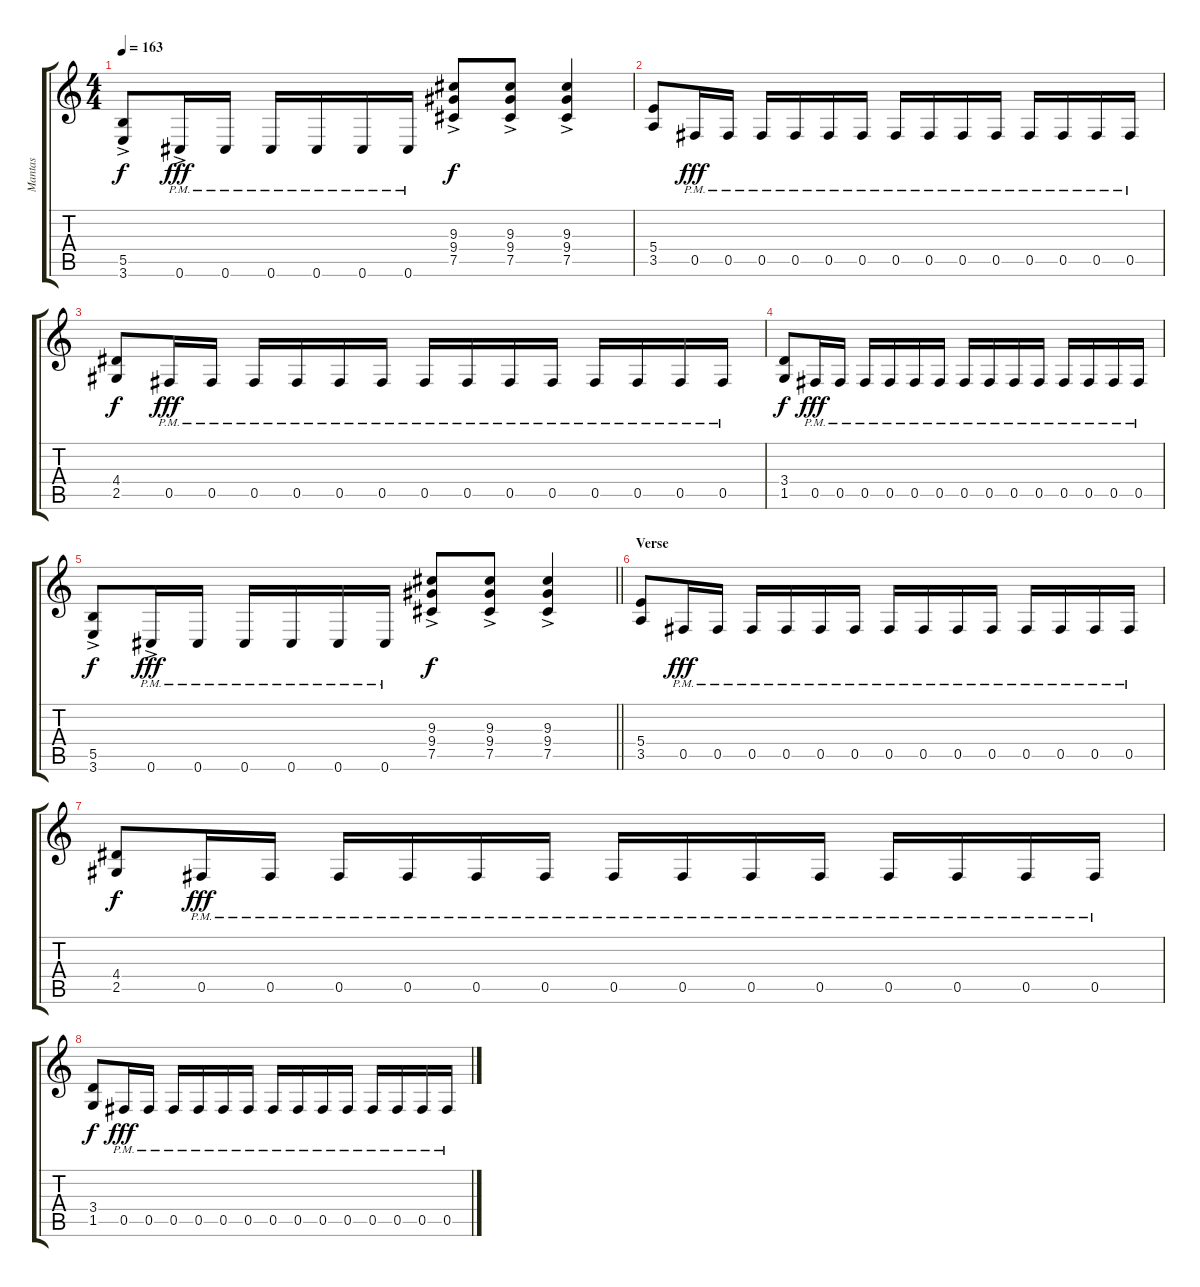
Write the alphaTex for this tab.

\track ("Mantas" "Mantas") {instrument distortionguitar}
\staff {score tabs}
\tuning (Db4 Ab3 E3 B2 Gb2 Db2) {hide}
\ts (4 4)
\tempo 163
\clef g2
\ks c
(5.5{ac} 3.6{ac}).8{dy f} 0.6{ac pm}.16{dy fff} 0.6{pm}.16 0.6{pm}.16 0.6{pm}.16 0.6{pm}.16 0.6{pm}.16 (9.3{ac} 9.4{ac} 7.5{ac}).8{dy f} (9.3{ac} 9.4{ac} 7.5{ac}).8 (9.3{ac} 9.4{ac} 7.5{ac}).4 |
(5.4 3.5).8 0.5{pm}.16{dy fff} 0.5{pm}.16 0.5{pm}.16 0.5{pm}.16 0.5{pm}.16 0.5{pm}.16 0.5{pm}.16 0.5{pm}.16 0.5{pm}.16 0.5{pm}.16 0.5{pm}.16 0.5{pm}.16 0.5{pm}.16 0.5{pm}.16 |
(4.4 2.5).8{dy f} 0.5{pm}.16{dy fff} 0.5{pm}.16 0.5{pm}.16 0.5{pm}.16 0.5{pm}.16 0.5{pm}.16 0.5{pm}.16 0.5{pm}.16 0.5{pm}.16 0.5{pm}.16 0.5{pm}.16 0.5{pm}.16 0.5{pm}.16 0.5{pm}.16 |
(3.4 1.5).8{dy f} 0.5{pm}.16{dy fff} 0.5{pm}.16 0.5{pm}.16 0.5{pm}.16 0.5{pm}.16 0.5{pm}.16 0.5{pm}.16 0.5{pm}.16 0.5{pm}.16 0.5{pm}.16 0.5{pm}.16 0.5{pm}.16 0.5{pm}.16 0.5{pm}.16 |
\barLineRight lightlight
(5.5{ac} 3.6{ac}).8{dy f} 0.6{ac pm}.16{dy fff} 0.6{pm}.16 0.6{pm}.16 0.6{pm}.16 0.6{pm}.16 0.6{pm}.16 (9.3{ac} 9.4{ac} 7.5{ac}).8{dy f} (9.3{ac} 9.4{ac} 7.5{ac}).8 (9.3{ac} 9.4{ac} 7.5{ac}).4 |
\section ("" "Verse")
(5.4 3.5).8 0.5{pm}.16{dy fff} 0.5{pm}.16 0.5{pm}.16 0.5{pm}.16 0.5{pm}.16 0.5{pm}.16 0.5{pm}.16 0.5{pm}.16 0.5{pm}.16 0.5{pm}.16 0.5{pm}.16 0.5{pm}.16 0.5{pm}.16 0.5{pm}.16 |
(4.4 2.5).8{dy f} 0.5{pm}.16{dy fff} 0.5{pm}.16 0.5{pm}.16 0.5{pm}.16 0.5{pm}.16 0.5{pm}.16 0.5{pm}.16 0.5{pm}.16 0.5{pm}.16 0.5{pm}.16 0.5{pm}.16 0.5{pm}.16 0.5{pm}.16 0.5{pm}.16 |
(3.4 1.5).8{dy f} 0.5{pm}.16{dy fff} 0.5{pm}.16 0.5{pm}.16 0.5{pm}.16 0.5{pm}.16 0.5{pm}.16 0.5{pm}.16 0.5{pm}.16 0.5{pm}.16 0.5{pm}.16 0.5{pm}.16 0.5{pm}.16 0.5{pm}.16 0.5{pm}.16
